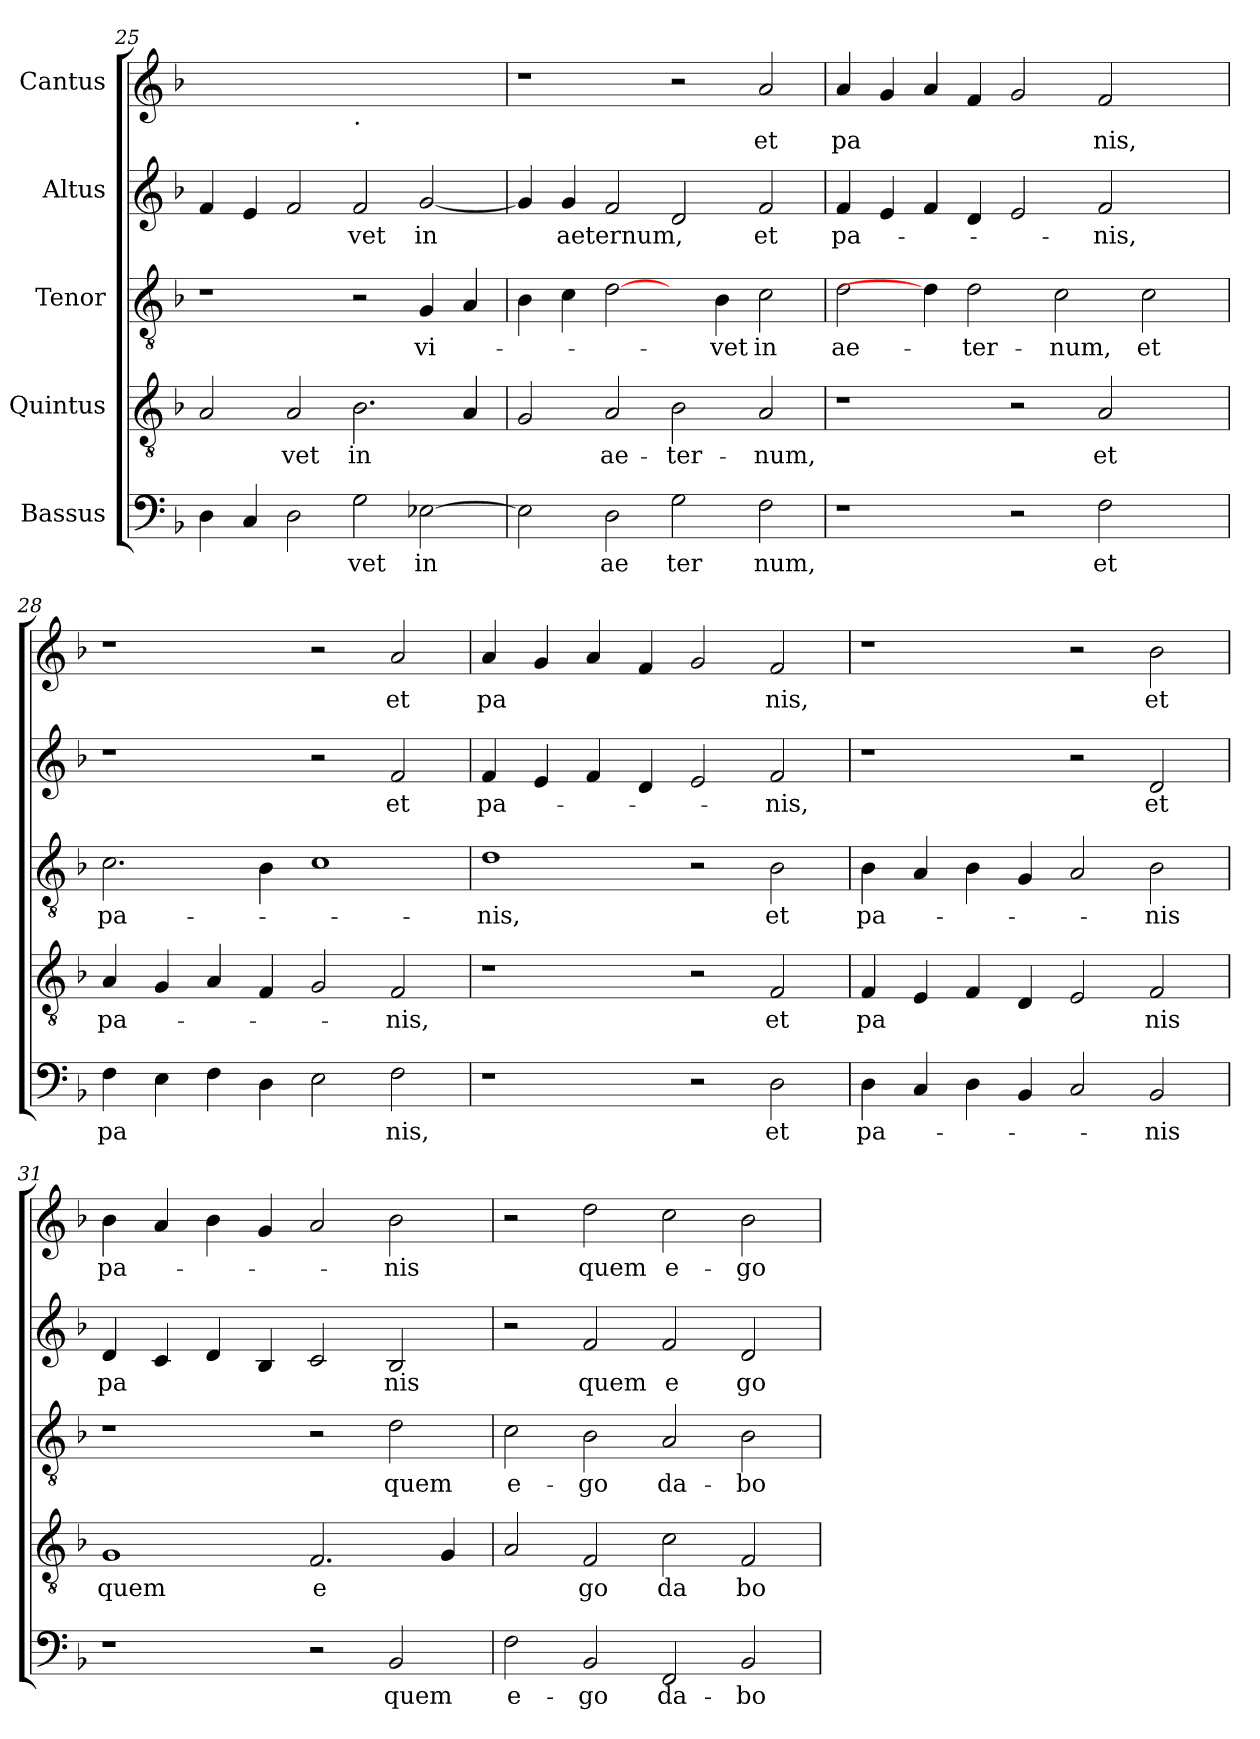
**kern	**text	**kern	**text	**kern	**text	**kern	**text	**kern	**text
*part5	*part5	*part4	*part4	*part3	*part3	*part2	*part2	*part1	*part1
*staff5	*staff5	*staff4	*staff4	*staff3	*staff3	*staff2	*staff2	*staff1	*staff1
*I"Bassus	*	*I"Quintus	*	*I"Tenor	*	*I"Altus	*	*I"Cantus	*
*clefF4	*	*clefGv2	*	*clefGv2	*	*clefG2	*	*clefG2	*
*k[b-]	*	*k[b-]	*	*k[b-]	*	*k[b-]	*	*k[b-]	*
*F:	*	*F:	*	*F:	*	*F:	*	*F:	*
=25	=25	=25	=25	=25	=25	=25	=25	=25	=25
4D\	.	2A/	.	1r	.	4f/	.	1ryy	.
4C/	.	.	.	.	.	4e/	.	.	.
!	!	!	!LO:LY:b	!	!	!	!	!	!
2D\	.	2A/	-vet	.	.	2f/	.	.	.
!	!	!	!	!	!	!	!	!LO:TX:b:t=.	!
!	!LO:LY:b	!	!LO:LY:b	!	!	!	!LO:LY:b	!	!
2G\	vet	2.B-\	in	2r	.	2f/	-vet	1ryy	.
!	!LO:LY:b	!	!	!	!LO:LY:b	!	!LO:LY:b	!	!
[>2E-X\	in	.	.	4G/	vi-	[<2g/	in	.	.
.	.	4A/	.	4A/	.	.	.	.	.
=26	=26	=26	=26	=26	=26	=26	=26	=26	=26
2E-\]	.	2G/	.	4B-\	.	4g/]	.	1r	.
!	!	!	!	!	!	!	!LO:LY:b	!	!
.	.	.	.	4c\	.	4g/	aeternum,	.	.
!	!LO:LY:b	!	!LO:LY:b	!	!	!	!	!	!
2D\	ae	2A/	ae-	[2d\	.	2f/	.	.	.
!	!LO:LY:b	!	!LO:LY:b	!	!	!	!	!	!
2G\	ter	2B-\	-ter-	4ryy	.	2d/	.	2r	.
!	!	!	!	!	!LO:LY:b	!	!	!	!
.	.	.	.	4B-\	-vet	.	.	.	.
!	!LO:LY:b	!	!LO:LY:b	!	!LO:LY:b	!	!LO:LY:b	!	!LO:LY:b
2F\	num,	2A/	-num,	2c\	in	2f/	et	2a/	et
=27	=27	=27	=27	=27	=27	=27	=27	=27	=27
!	!	!	!	!	!LO:LY:b	!	!LO:LY:b	!	!LO:LY:b
1r	.	1r	.	2d\	ae-	4f/	pa-	4a/	pa
.	.	.	.	.	.	4e/	.	4g/	.
.	.	.	.	4d\]	.	4f/	.	4a/	.
!	!	!	!	!	!LO:LY:b	!	!	!	!
.	.	.	.	2d\	-ter-	4d/	.	4f/	.
2r	.	2r	.	.	.	2e/	.	2g/	.
!	!	!	!	!	!LO:LY:b	!	!	!	!
.	.	.	.	2c\	-num,	.	.	.	.
!	!LO:LY:b	!	!LO:LY:b	!	!	!	!LO:LY:b	!	!LO:LY:b
2F\	et	2A/	et	.	.	2f/	-nis,	2f/	nis,
!	!	!	!	!	!LO:LY:b	!	!	!	!
.	.	.	.	2c\	et	.	.	.	.
4ryy	.	4ryy	.	.	.	4ryy	.	4ryy	.
=28	=28	=28	=28	=28	=28	=28	=28	=28	=28
!	!LO:LY:b	!	!LO:LY:b	!	!LO:LY:b	!	!	!	!
4F\	pa	4A/	pa-	2.c\	pa-	1r	.	1r	.
4E\	.	4G/	.	.	.	.	.	.	.
4F\	.	4A/	.	.	.	.	.	.	.
4D\	.	4F/	.	4B-\	.	.	.	.	.
2E\	.	2G/	.	1c	.	2r	.	2r	.
!	!LO:LY:b	!	!LO:LY:b	!	!	!	!LO:LY:b	!	!LO:LY:b
2F\	nis,	2F/	-nis,	.	.	2f/	et	2a/	et
=29	=29	=29	=29	=29	=29	=29	=29	=29	=29
!	!	!	!	!	!LO:LY:b	!	!LO:LY:b	!	!LO:LY:b
1r	.	1r	.	1d	-nis,	4f/	pa-	4a/	pa
.	.	.	.	.	.	4e/	.	4g/	.
.	.	.	.	.	.	4f/	.	4a/	.
.	.	.	.	.	.	4d/	.	4f/	.
2r	.	2r	.	2r	.	2e/	.	2g/	.
!	!LO:LY:b	!	!LO:LY:b	!	!LO:LY:b	!	!LO:LY:b	!	!LO:LY:b
2D\	et	2F/	et	2B-\	et	2f/	-nis,	2f/	nis,
!!LO:LB:g=z
=30	=30	=30	=30	=30	=30	=30	=30	=30	=30
!	!LO:LY:b	!	!LO:LY:b	!	!LO:LY:b	!	!	!	!
4D\	pa-	4F/	pa	4B-\	pa-	1r	.	1r	.
4C/	.	4E/	.	4A/	.	.	.	.	.
4D\	.	4F/	.	4B-\	.	.	.	.	.
4BB-/	.	4D/	.	4G/	.	.	.	.	.
2C/	.	2E/	.	2A/	.	2r	.	2r	.
!	!LO:LY:b	!	!LO:LY:b	!	!LO:LY:b	!	!LO:LY:b	!	!LO:LY:b
2BB-/	-nis	2F/	nis	2B-\	-nis	2d/	et	2b-\	et
=31	=31	=31	=31	=31	=31	=31	=31	=31	=31
!	!	!	!LO:LY:b	!	!	!	!LO:LY:b	!	!LO:LY:b
1r	.	1G	quem	1r	.	4d/	pa	4b-\	pa-
.	.	.	.	.	.	4c/	.	4a/	.
.	.	.	.	.	.	4d/	.	4b-\	.
.	.	.	.	.	.	4B-/	.	4g/	.
!	!	!	!LO:LY:b	!	!	!	!	!	!
2r	.	2.F/	e	2r	.	2c/	.	2a/	.
!	!LO:LY:b	!	!	!	!LO:LY:b	!	!LO:LY:b	!	!LO:LY:b
2BB-/	quem	.	.	2d\	quem	2B-/	nis	2b-\	-nis
.	.	4G/	.	.	.	.	.	.	.
=32	=32	=32	=32	=32	=32	=32	=32	=32	=32
!	!LO:LY:b	!	!	!	!LO:LY:b	!	!	!	!
2F\	e-	2A/	.	2c\	e-	2r	.	2r	.
!	!LO:LY:b	!	!LO:LY:b	!	!LO:LY:b	!	!LO:LY:b	!	!LO:LY:b
2BB-/	-go	2F/	go	2B-\	-go	2f/	quem	2dd\	quem
!	!LO:LY:b	!	!LO:LY:b	!	!LO:LY:b	!	!LO:LY:b	!	!LO:LY:b
2FF/	da-	2c\	da	2A/	da-	2f/	e	2cc\	e-
!	!LO:LY:b	!	!LO:LY:b	!	!LO:LY:b	!	!LO:LY:b	!	!LO:LY:b
2BB-/	-bo	2F/	bo	2B-\	-bo	2d/	go	2b-\	-go
=	=	=	=	=	=	=	=	=	=
*-	*-	*-	*-	*-	*-	*-	*-	*-	*-
